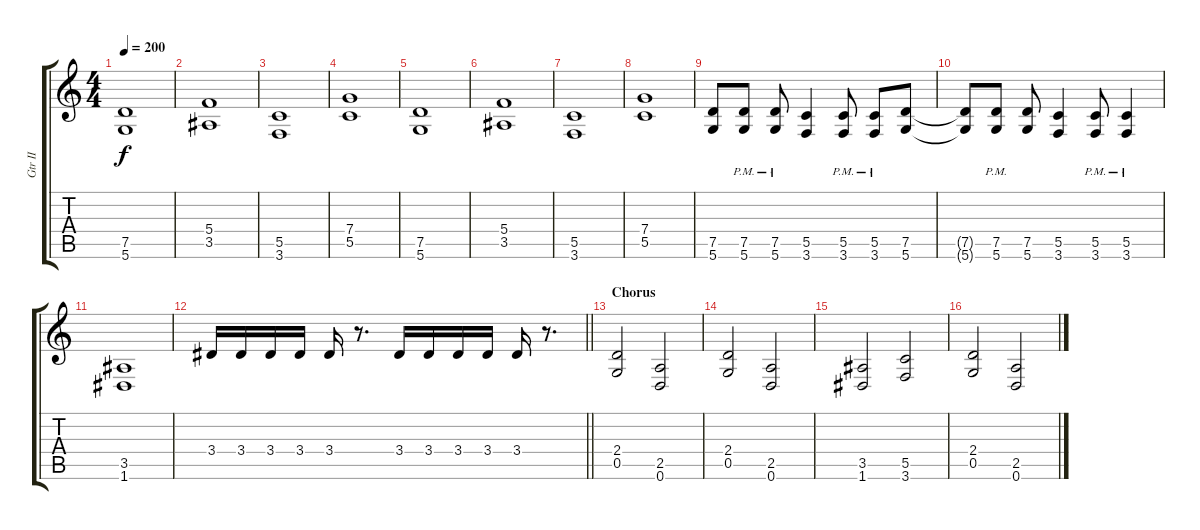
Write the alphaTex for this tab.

\track ("Gtr II" "Gtr II") {instrument distortionguitar}
\staff {score tabs}
\tuning (D4 A3 F3 C3 G2 D2) {hide}
\ts (4 4)
\tempo 200
\clef g2
\ks c
(7.5 5.6).1{dy f} |
(5.4 3.5).1 |
(5.5 3.6).1 |
(7.4 5.5).1 |
(7.5 5.6).1 |
(5.4 3.5).1 |
(5.5 3.6).1 |
(7.4 5.5).1 |
(7.5 5.6).8 (7.5{pm} 5.6{pm}).8 (7.5{pm} 5.6{pm}).8 (5.5 3.6).4 (5.5{pm} 3.6{pm}).8 (5.5{pm} 3.6{pm}).8 (7.5 5.6).8 |
(7.5{t} 5.6{t}).8 (7.5{pm} 5.6{pm}).8 (7.5 5.6).8 (5.5 3.6).4 (5.5{pm} 3.6{pm}).8 (5.5{pm} 3.6{pm}).4 |
(3.5 1.6).1 |
\barLineRight lightlight
3.4.16 3.4.16 3.4.16 3.4.16 3.4.16 r.8{d} 3.4.16 3.4.16 3.4.16 3.4.16 3.4.16 r.8{d} |
\section ("" "Chorus")
(2.4 0.5).2 (2.5 0.6).2 |
(2.4 0.5).2 (2.5 0.6).2 |
(3.5 1.6).2 (5.5 3.6).2 |
(2.4 0.5).2 (2.5 0.6).2
